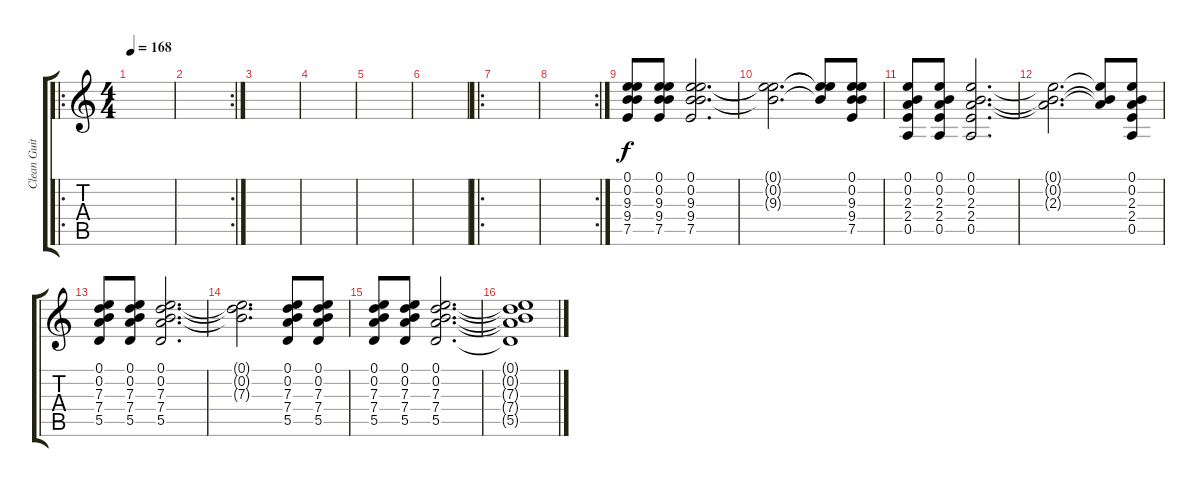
\track ("Clean Guitar 2" "Clean Guit") {instrument electricguitarclean}
\staff {score tabs}
\tuning (E4 B3 G3 D3 A2 D2) {hide}
\ro
\ts (4 4)
\tempo 168
\clef g2
\ks c
|
\rc 2
|
|
|
|
|
\ro
|
\rc 2
|
(0.1 0.2 9.3 9.4 7.5).8{instrument electricguitarclean} (0.1 0.2 9.3 9.4 7.5).8 (0.1 0.2 9.3 9.4 7.5).2{d} |
(0.1{t} 0.2{t} 9.3{t}).2{d} (0.1{t} 0.2{t} 9.3{t}).8 (0.1 0.2 9.3 9.4 7.5).8 |
(0.1 0.2 2.3 2.4 0.5).8 (0.1 0.2 2.3 2.4 0.5).8 (0.1 0.2 2.3 2.4 0.5).2{d} |
(0.1{t} 0.2{t} 2.3{t}).2{d} (0.1{t} 0.2{t} 2.3{t}).8 (0.1 0.2 2.3 2.4 0.5).8 |
(0.1 0.2 7.3 7.4 5.5).8 (0.1 0.2 7.3 7.4 5.5).8 (0.1 0.2 7.3 7.4 5.5).2{d} |
(0.1{t} 0.2{t} 7.3{t}).2{d} (0.1 0.2 7.3 7.4 5.5).8 (0.1 0.2 7.3 7.4 5.5).8 |
(0.1 0.2 7.3 7.4 5.5).8 (0.1 0.2 7.3 7.4 5.5).8 (0.1 0.2 7.3 7.4 5.5).2{d} |
(0.1{t} 0.2{t} 7.3{t} 7.4{t} 5.5{t}).1
